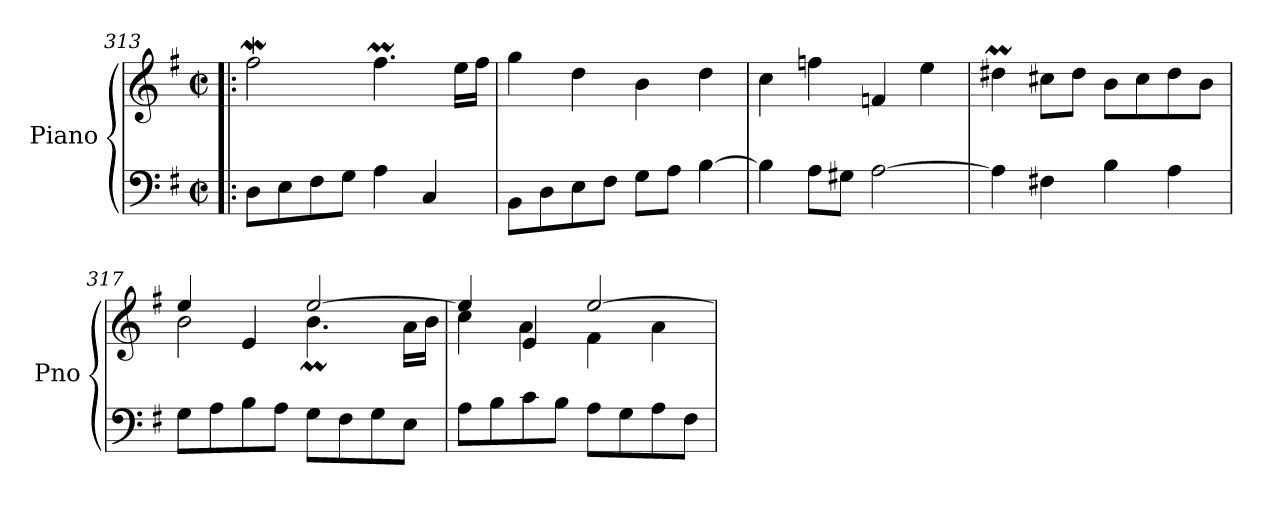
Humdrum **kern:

**kern	**kern
*part1	*part1
*staff2	*staff1
*I"Piano	*
*I'Pno	*
!!LO:LB:g=z
*clefF4	*clefG2
*k[f#]	*k[f#]
*M2/2	*M2/2
*met(c|)	*met(c|)
=313!|:	=313!|:
8D\L	2ff#W\
8E\	.
8F#\	.
8G\J	.
4A\	4.ff#m\
4C/	.
.	16ee\LL
.	16ff#\JJ
=314	=314
8BB\L	4gg\
8D\	.
8E\	4dd\
8F#\J	.
8G\L	4b\
8A\J	.
[4B\	4dd\
=315	=315
4B\]	4cc\
8A\L	4ffn\
8G#X\J	.
[2A\	4fn/
.	4ee\
=316	=316
4A\]	4dd#Xm\
4F#X\	8cc#X\L
.	8dd#\J
4B\	8b\L
.	8cc#\
4A\	8dd#\
.	8b\J
=317	=317
*	*^
8G\L	4ee/	2b\
8A\	.	.
8B\	4e/	.
8A\J	.	.
8G\L	[2ee/	4.bm\
8F#\	.	.
8G\	.	.
8E\J	.	16a\LL
.	.	16b\JJ
!!LO:LB:g=z	!!
=318	=318	=318
8A\L	4ee/]	4cc\
8B\	.	.
8c\	4e/	4a\
8B\J	.	.
8A\L	[2ee/	4f#\
8G\	.	.
8A\	.	4a\
8F#\J	.	.
*	*v	*v
=	=
*-	*-
